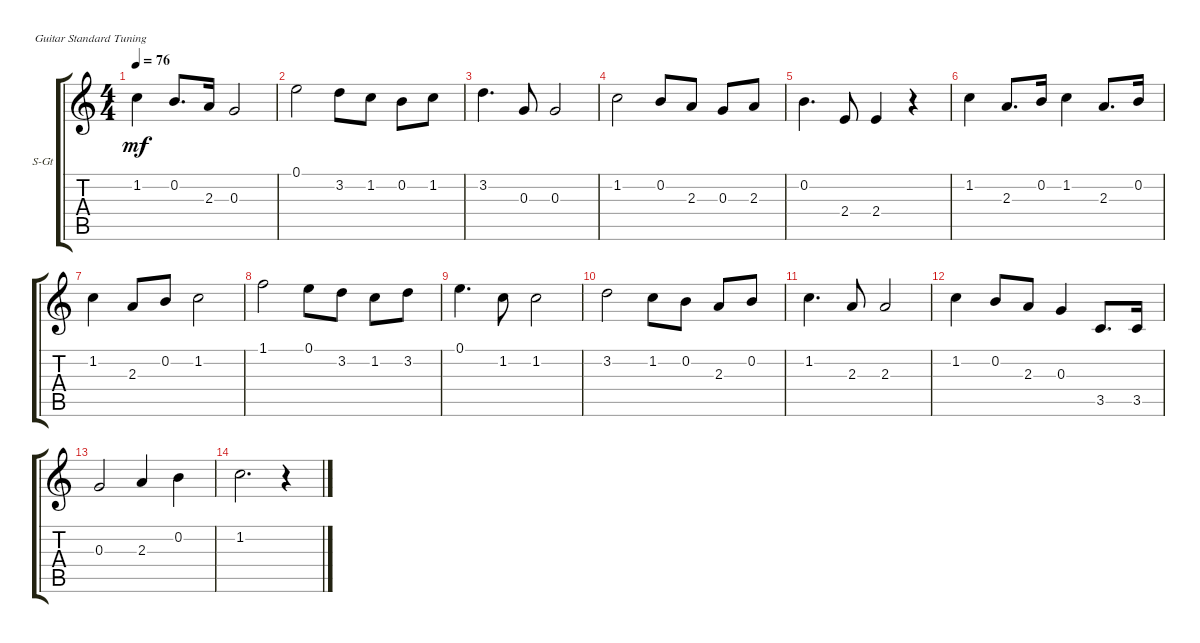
\defaultSystemsLayout 4
\bracketExtendMode groupsimilarinstruments
\firstSystemTrackNameOrientation horizontal
\otherSystemsTrackNameOrientation horizontal
\track ("Steel Guitar" "S-Gt") {instrument distortionguitar}
\staff {score tabs}
\tuning (E4 B3 G3 D3 A2 E2)
\ts (4 4)
\tempo 76
\clef g2
\ks c
1.2.4{dy mf} 0.2.8{d} 2.3.16 0.3.2 |
0.1.2 3.2.8 1.2.8 0.2.8 1.2.8 |
3.2.4{d} 0.3.8 0.3.2 |
1.2.2 0.2.8 2.3.8 0.3.8 2.3.8 |
0.2.4{d} 2.4.8 2.4.4 r.4 |
1.2.4 2.3.8{d} 0.2.16 1.2.4 2.3.8{d} 0.2.16 |
1.2.4 2.3.8 0.2.8 1.2.2 |
1.1.2 0.1.8 3.2.8 1.2.8 3.2.8 |
0.1.4{d} 1.2.8 1.2.2 |
3.2.2 1.2.8 0.2.8 2.3.8 0.2.8 |
1.2.4{d} 2.3.8 2.3.2 |
1.2.4 0.2.8 2.3.8 0.3.4 3.5.8{d} 3.5.16 |
0.3.2 2.3.4 0.2.4 |
1.2.2{d} r.4
